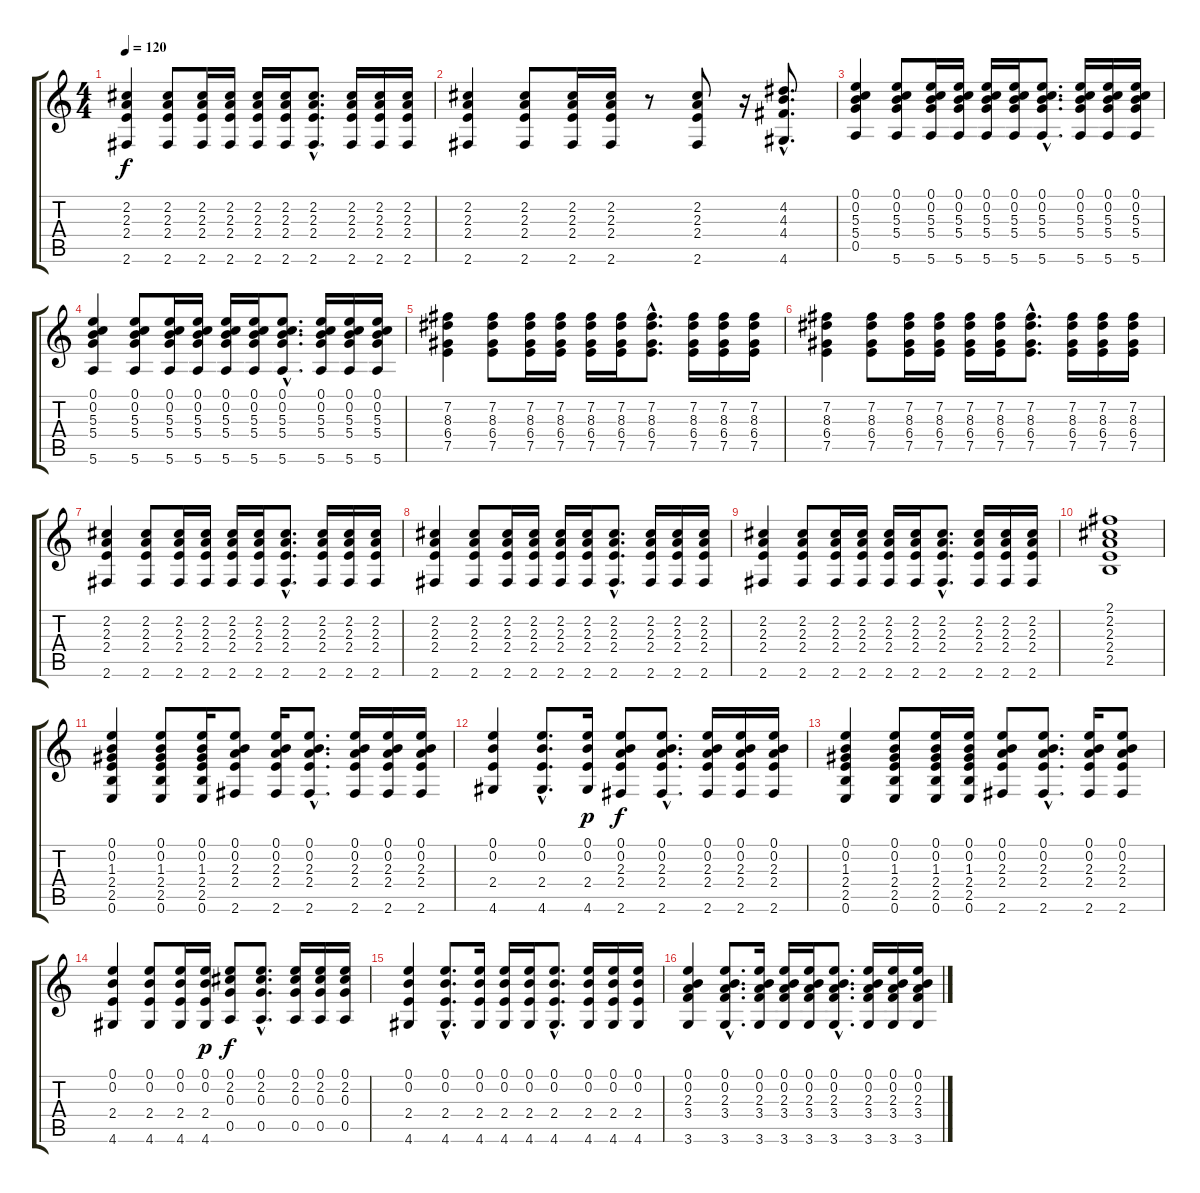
\track "" {instrument acousticguitarsteel}
\staff {score tabs}
\tuning (E4 B3 G3 D3 A2 E2) {hide}
\ts (4 4)
\tempo 120
\clef g2
\ks c
(2.2 2.3 2.4 2.6).4{dy f} (2.2 2.3 2.4 2.6).8 (2.2 2.3 2.4 2.6).16 (2.2 2.3 2.4 2.6).16 (2.2 2.3 2.4 2.6).16 (2.2 2.3 2.4 2.6).16 (2.2{hac} 2.3{hac} 2.4{hac} 2.6{hac}).8{d} (2.2 2.3 2.4 2.6).16 (2.2 2.3 2.4 2.6).16 (2.2 2.3 2.4 2.6).16 |
(2.2 2.3 2.4 2.6).4 (2.2 2.3 2.4 2.6).8 (2.2 2.3 2.4 2.6).16 (2.2 2.3 2.4 2.6).16 r.8 (2.2 2.3 2.4 2.6).8 r.16 (4.2{hac} 4.3{hac} 4.4{hac} 4.6{hac}).8{d} |
(0.1 0.2 5.3 5.4 0.5).4 (0.1 0.2 5.3 5.4 5.6).8 (0.1 0.2 5.3 5.4 5.6).16 (0.1 0.2 5.3 5.4 5.6).16 (0.1 0.2 5.3 5.4 5.6).16 (0.1 0.2 5.3 5.4 5.6).16 (0.1{hac} 0.2{hac} 5.3{hac} 5.4{hac} 5.6{hac}).8{d} (0.1 0.2 5.3 5.4 5.6).16 (0.1 0.2 5.3 5.4 5.6).16 (0.1 0.2 5.3 5.4 5.6).16 |
(0.1 0.2 5.3 5.4 5.6).4 (0.1 0.2 5.3 5.4 5.6).8 (0.1 0.2 5.3 5.4 5.6).16 (0.1 0.2 5.3 5.4 5.6).16 (0.1 0.2 5.3 5.4 5.6).16 (0.1 0.2 5.3 5.4 5.6).16 (0.1{hac} 0.2{hac} 5.3{hac} 5.4{hac} 5.6{hac}).8{d} (0.1 0.2 5.3 5.4 5.6).16 (0.1 0.2 5.3 5.4 5.6).16 (0.1 0.2 5.3 5.4 5.6).16 |
(7.2 8.3 6.4 7.5).4 (7.2 8.3 6.4 7.5).8 (7.2 8.3 6.4 7.5).16 (7.2 8.3 6.4 7.5).16 (7.2 8.3 6.4 7.5).16 (7.2 8.3 6.4 7.5).16 (7.2{hac} 8.3{hac} 6.4{hac} 7.5{hac}).8{d} (7.2 8.3 6.4 7.5).16 (7.2 8.3 6.4 7.5).16 (7.2 8.3 6.4 7.5).16 |
(7.2 8.3 6.4 7.5).4 (7.2 8.3 6.4 7.5).8 (7.2 8.3 6.4 7.5).16 (7.2 8.3 6.4 7.5).16 (7.2 8.3 6.4 7.5).16 (7.2 8.3 6.4 7.5).16 (7.2{hac} 8.3{hac} 6.4{hac} 7.5{hac}).8{d} (7.2 8.3 6.4 7.5).16 (7.2 8.3 6.4 7.5).16 (7.2 8.3 6.4 7.5).16 |
(2.2 2.3 2.4 2.6).4 (2.2 2.3 2.4 2.6).8 (2.2 2.3 2.4 2.6).16 (2.2 2.3 2.4 2.6).16 (2.2 2.3 2.4 2.6).16 (2.2 2.3 2.4 2.6).16 (2.2{hac} 2.3{hac} 2.4{hac} 2.6{hac}).8{d} (2.2 2.3 2.4 2.6).16 (2.2 2.3 2.4 2.6).16 (2.2 2.3 2.4 2.6).16 |
(2.2 2.3 2.4 2.6).4 (2.2 2.3 2.4 2.6).8 (2.2 2.3 2.4 2.6).16 (2.2 2.3 2.4 2.6).16 (2.2 2.3 2.4 2.6).16 (2.2 2.3 2.4 2.6).16 (2.2{hac} 2.3{hac} 2.4{hac} 2.6{hac}).8{d} (2.2 2.3 2.4 2.6).16 (2.2 2.3 2.4 2.6).16 (2.2 2.3 2.4 2.6).16 |
(2.2 2.3 2.4 2.6).4 (2.2 2.3 2.4 2.6).8 (2.2 2.3 2.4 2.6).16 (2.2 2.3 2.4 2.6).16 (2.2 2.3 2.4 2.6).16 (2.2 2.3 2.4 2.6).16 (2.2{hac} 2.3{hac} 2.4{hac} 2.6{hac}).8{d} (2.2 2.3 2.4 2.6).16 (2.2 2.3 2.4 2.6).16 (2.2 2.3 2.4 2.6).16 |
(2.1 2.2 2.3 2.4 2.5).1 |
(0.1 0.2 1.3 2.4 2.5 0.6).4 (0.1 0.2 1.3 2.4 2.5 0.6).8 (0.1 0.2 1.3 2.4 2.5 0.6).16 (0.1 0.2 2.3 2.4 2.6).8 (0.1 0.2 2.3 2.4 2.6).16 (0.1{hac} 0.2{hac} 2.3{hac} 2.4{hac} 2.6{hac}).8{d} (0.1 0.2 2.3 2.4 2.6).16 (0.1 0.2 2.3 2.4 2.6).16 (0.1 0.2 2.3 2.4 2.6).16 |
(0.1 0.2 2.4 4.6).4 (0.1{hac} 0.2{hac} 2.4{hac} 4.6{hac}).8{d} (0.1 0.2 2.4 4.6).16{dy p} (0.1 0.2 2.3 2.4 2.6).8{dy f} (0.1{hac} 0.2{hac} 2.3{hac} 2.4{hac} 2.6{hac}).8{d} (0.1 0.2 2.3 2.4 2.6).16 (0.1 0.2 2.3 2.4 2.6).16 (0.1 0.2 2.3 2.4 2.6).16 |
(0.1 0.2 1.3 2.4 2.5 0.6).4 (0.1 0.2 1.3 2.4 2.5 0.6).8 (0.1 0.2 1.3 2.4 2.5 0.6).16 (0.1 0.2 1.3 2.4 2.5 0.6).16 (0.1 0.2 2.3 2.4 2.6).8 (0.1{hac} 0.2{hac} 2.3{hac} 2.4{hac} 2.6{hac}).8{d} (0.1 0.2 2.3 2.4 2.6).16 (0.1 0.2 2.3 2.4 2.6).8 |
(0.1 0.2 2.4 4.6).4 (0.1 0.2 2.4 4.6).8 (0.1 0.2 2.4 4.6).16 (0.1 0.2 2.4 4.6).16{dy p} (0.1 2.2 0.3 0.5).8{dy f} (0.1{hac} 2.2{hac} 0.3{hac} 0.5{hac}).8{d} (0.1 2.2 0.3 0.5).16 (0.1 2.2 0.3 0.5).16 (0.1 2.2 0.3 0.5).16 |
(0.1 0.2 2.4 4.6).4 (0.1{hac} 0.2{hac} 2.4{hac} 4.6{hac}).8{d} (0.1 0.2 2.4 4.6).16 (0.1 0.2 2.4 4.6).16 (0.1 0.2 2.4 4.6).16 (0.1{hac} 0.2{hac} 2.4{hac} 4.6{hac}).8{d} (0.1 0.2 2.4 4.6).16 (0.1 0.2 2.4 4.6).16 (0.1 0.2 2.4 4.6).16 |
(0.1 0.2 2.3 3.4 3.6).4 (0.1{hac} 0.2{hac} 2.3{hac} 3.4{hac} 3.6{hac}).8{d} (0.1 0.2 2.3 3.4 3.6).16 (0.1 0.2 2.3 3.4 3.6).16 (0.1 0.2 2.3 3.4 3.6).16 (0.1{hac} 0.2{hac} 2.3{hac} 3.4{hac} 3.6{hac}).8{d} (0.1 0.2 2.3 3.4 3.6).16 (0.1 0.2 2.3 3.4 3.6).16 (0.1 0.2 2.3 3.4 3.6).16
